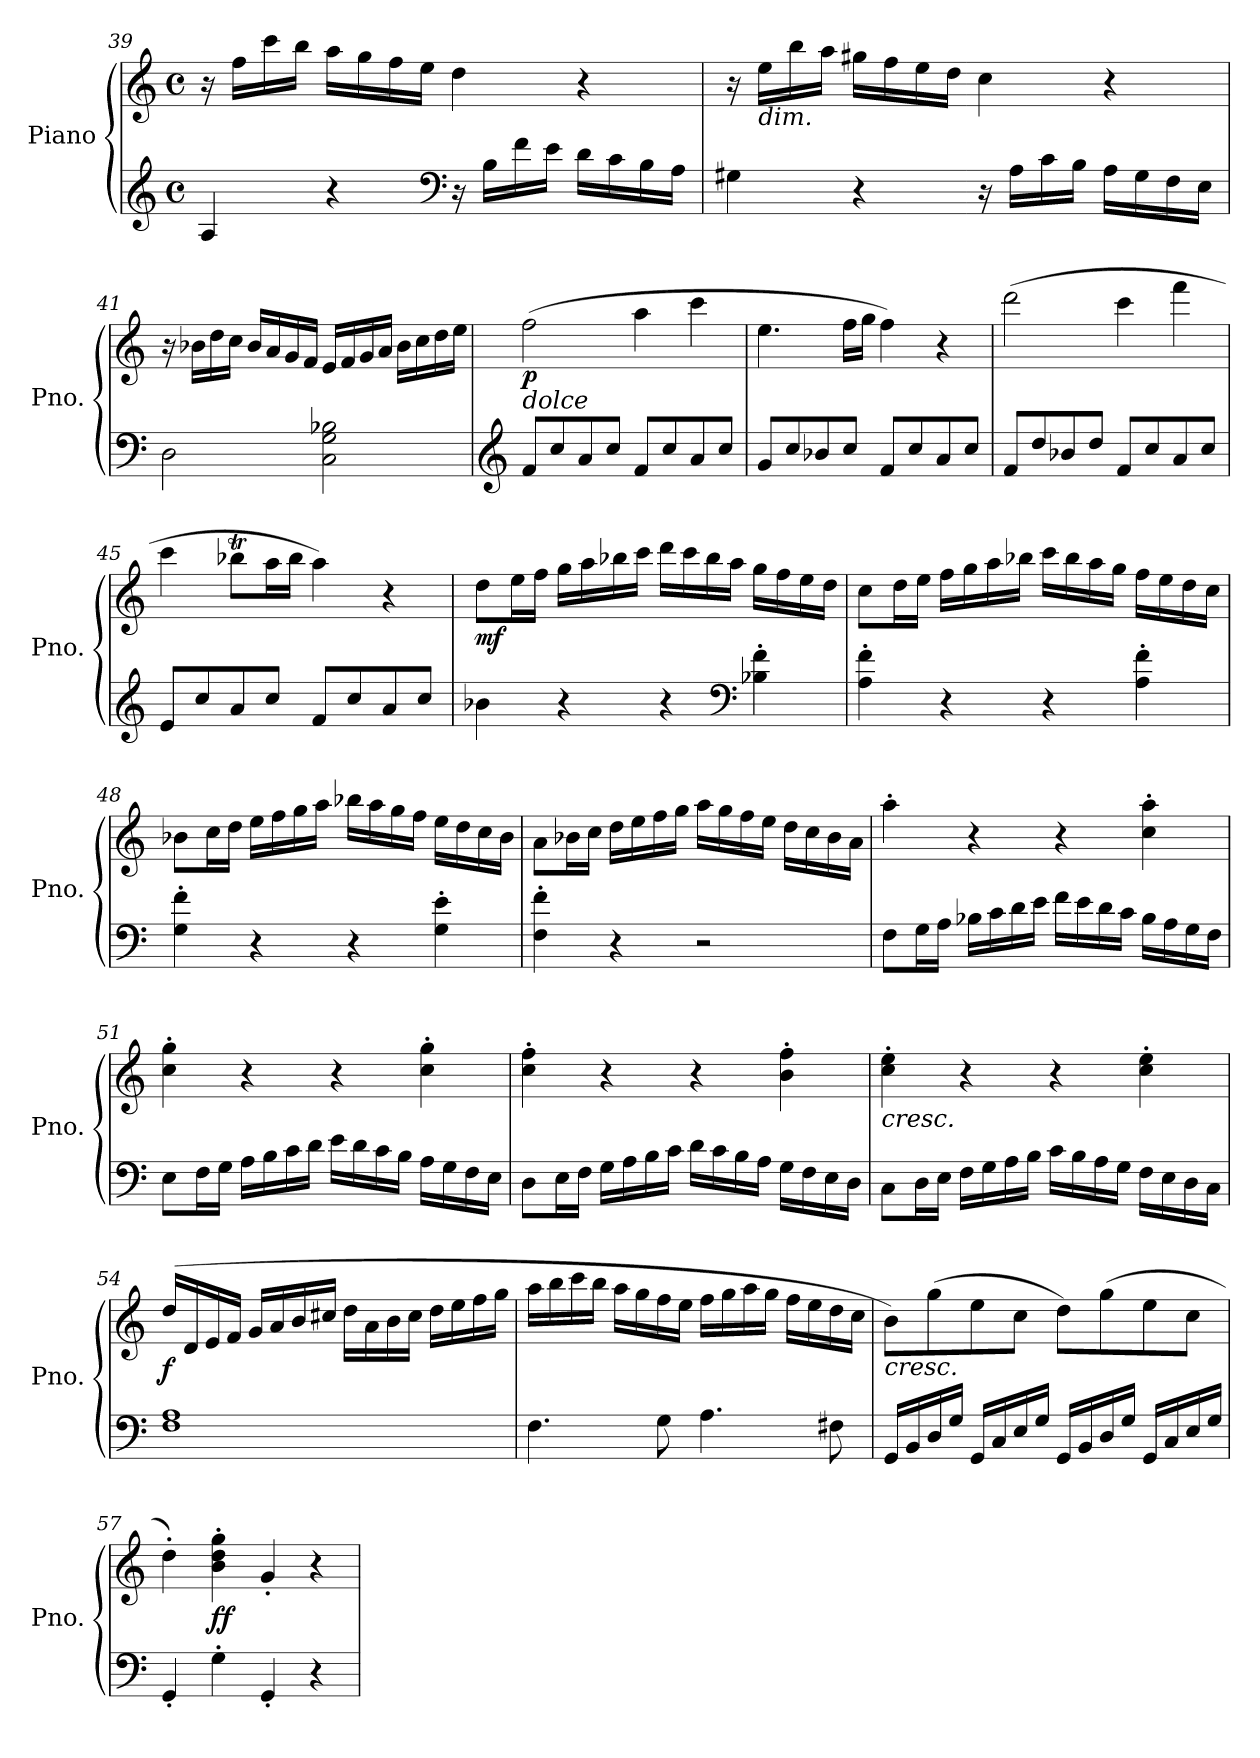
**kern	**kern	**dynam
*part1	*part1	*part1
*staff2	*staff1	*staff1/2
*I"Piano	*	*
*I'Pno.	*	*
*clefG2	*clefG2	*
*k[]	*k[]	*
*M4/4	*M4/4	*
*met(c)	*met(c)	*
=39	=39	=39
4A/	16r	.
.	16ff\LL	.
.	16ccc\	.
.	16bb\JJ	.
4r	16aa\LL	.
.	16gg\	.
.	16ff\	.
.	16ee\JJ	.
*clefF4	*	*
16r	4dd\	.
16B\LL	.	.
16f\	.	.
16e\JJ	.	.
16d\LL	4r	.
16c\	.	.
16B\	.	.
16A\JJ	.	.
=40	=40	=40
4G#X\	16r	.
!	!LO:TX:b:i:t=dim.	!
.	16ee\LL	.
.	16bb\	.
.	16aa\JJ	.
4r	16gg#X\LL	.
.	16ff\	.
.	16ee\	.
.	16dd\JJ	.
16r	4cc\	.
16A\LL	.	.
16c\	.	.
16B\JJ	.	.
16A\LL	4r	.
16G#\	.	.
16F\	.	.
16E\JJ	.	.
!!LO:LB:g=z
=41	=41	=41
2D\	16r	.
.	16b-X\LL	.
.	16dd\	.
.	16cc\JJ	.
.	16b-/LL	.
.	16a/	.
.	16g/	.
.	16f/JJ	.
2C\ 2G\ 2B-X\	16e/LL	.
.	16f/	.
.	16g/	.
.	16a/JJ	.
.	16b-\LL	.
.	16cc\	.
.	16dd\	.
.	16ee\JJ	.
=42	=42	=42
*clefG2	*	*
!	!LO:TX:b:i:t=dolce	!
!	!	!LO:DY:b
8f/L	(>2ff\	p
8cc/	.	.
8a/	.	.
8cc/J	.	.
8f/L	4aa\	.
8cc/	.	.
8a/	4ccc\	.
8cc/J	.	.
=43	=43	=43
8g/L	4.ee\	.
8cc/	.	.
8b-X/	.	.
8cc/J	16ff\LL	.
.	16gg\JJ	.
8f/L	4ff\)	.
8cc/	.	.
8a/	4r	.
8cc/J	.	.
=44	=44	=44
8f/L	(>2ddd\	.
8dd/	.	.
8b-X/	.	.
8dd/J	.	.
8f/L	4ccc\	.
8cc/	.	.
8a/	4fff\	.
8cc/J	.	.
!!LO:LB:g=z
=45	=45	=45
8e/L	4ccc\	.
8cc/	.	.
8a/	8bb-XT\L	.
8cc/J	16aa\L	.
.	16bb-\JJ	.
8f/L	4aa\)	.
8cc/	.	.
8a/	4r	.
8cc/J	.	.
=46	=46	=46
!	!	!LO:DY:b
4b-X\	8dd\L	mf
.	16ee\L	.
.	16ff\JJ	.
4r	16gg\LL	.
.	16aa\	.
.	16bb-X\	.
.	16ccc\JJ	.
4r	16ddd\LL	.
.	16ccc\	.
.	16bb-\	.
.	16aa\JJ	.
*clefF4	*	*
4B-X\' 4f\'	16gg\LL	.
.	16ff\	.
.	16ee\	.
.	16dd\JJ	.
=47	=47	=47
4A\' 4f\'	8cc\L	.
.	16dd\L	.
.	16ee\JJ	.
4r	16ff\LL	.
.	16gg\	.
.	16aa\	.
.	16bb-X\JJ	.
4r	16ccc\LL	.
.	16bb-\	.
.	16aa\	.
.	16gg\JJ	.
4A\' 4f\'	16ff\LL	.
.	16ee\	.
.	16dd\	.
.	16cc\JJ	.
!!LO:LB:g=z
=48	=48	=48
4G\' 4f\'	8b-X\L	.
.	16cc\L	.
.	16dd\JJ	.
4r	16ee\LL	.
.	16ff\	.
.	16gg\	.
.	16aa\JJ	.
4r	16bb-X\LL	.
.	16aa\	.
.	16gg\	.
.	16ff\JJ	.
4G\' 4e\'	16ee\LL	.
.	16dd\	.
.	16cc\	.
.	16b-\JJ	.
=49	=49	=49
4F\' 4f\'	8a\L	.
.	16b-X\L	.
.	16cc\JJ	.
4r	16dd\LL	.
.	16ee\	.
.	16ff\	.
.	16gg\JJ	.
2r	16aa\LL	.
.	16gg\	.
.	16ff\	.
.	16ee\JJ	.
.	16dd\LL	.
.	16cc\	.
.	16b-\	.
.	16a\JJ	.
=50	=50	=50
8F\L	4aa'\	.
16G\L	.	.
16A\JJ	.	.
16B-X\LL	4r	.
16c\	.	.
16d\	.	.
16e\JJ	.	.
16f\LL	4r	.
16e\	.	.
16d\	.	.
16c\JJ	.	.
16B-\LL	4cc\' 4aa\'	.
16A\	.	.
16G\	.	.
16F\JJ	.	.
!!LO:LB:g=z
=51	=51	=51
8E\L	4cc\' 4gg\'	.
16F\L	.	.
16G\JJ	.	.
16A\LL	4r	.
16B\	.	.
16c\	.	.
16d\JJ	.	.
16e\LL	4r	.
16d\	.	.
16c\	.	.
16B\JJ	.	.
16A\LL	4cc\' 4gg\'	.
16G\	.	.
16F\	.	.
16E\JJ	.	.
=52	=52	=52
8D\L	4cc\' 4ff\'	.
16E\L	.	.
16F\JJ	.	.
16G\LL	4r	.
16A\	.	.
16B\	.	.
16c\JJ	.	.
16d\LL	4r	.
16c\	.	.
16B\	.	.
16A\JJ	.	.
16G\LL	4b\' 4ff\'	.
16F\	.	.
16E\	.	.
16D\JJ	.	.
=53	=53	=53
!	!LO:TX:b:i:t=cresc.	!
8C\L	4cc\' 4ee\'	.
16D\L	.	.
16E\JJ	.	.
16F\LL	4r	.
16G\	.	.
16A\	.	.
16B\JJ	.	.
16c\LL	4r	.
16B\	.	.
16A\	.	.
16G\JJ	.	.
16F\LL	4cc\' 4ee\'	.
16E\	.	.
16D\	.	.
16C\JJ	.	.
!!LO:PB:g=z
=54	=54	=54
!	!	!LO:DY:b
1F 1A	(>16dd/LL	f
.	16d/	.
.	16e/	.
.	16f/JJ	.
.	16g/LL	.
.	16a/	.
.	16b/	.
.	16cc#X/JJ	.
.	16dd\LL	.
.	16a\	.
.	16b\	.
.	16cc#\JJ	.
.	16dd\LL	.
.	16ee\	.
.	16ff\	.
.	16gg\JJ	.
=55	=55	=55
4.F\	16aa\LL	.
.	16bb\	.
.	16ccc\	.
.	16bb\JJ	.
.	16aa\LL	.
.	16gg\	.
8G\	16ff\	.
.	16ee\JJ	.
4.A\	16ff\LL	.
.	16gg\	.
.	16aa\	.
.	16gg\JJ	.
.	16ff\LL	.
.	16ee\	.
8F#X\	16dd\	.
.	16cc\JJ	.
=56	=56	=56
!	!LO:TX:b:i:t=cresc.	!
16GG/LL	8b\L)	.
16BB/	.	.
16D/	(>8gg\	.
16G/JJ	.	.
16GG/LL	8ee\	.
16C/	.	.
16E/	8cc\J	.
16G/JJ	.	.
16GG/LL	8dd\L)	.
16BB/	.	.
16D/	(>8gg\	.
16G/JJ	.	.
16GG/LL	8ee\	.
16C/	.	.
16E/	8cc\J	.
16G/JJ	.	.
=57	=57	=57
4GG'/	4dd'\)	.
!	!	!LO:DY:b
4G'\	4b\' 4dd\' 4gg\'	ff
4GG'/	4g'/	.
4r	4r	.
=	=	=
*-	*-	*-
